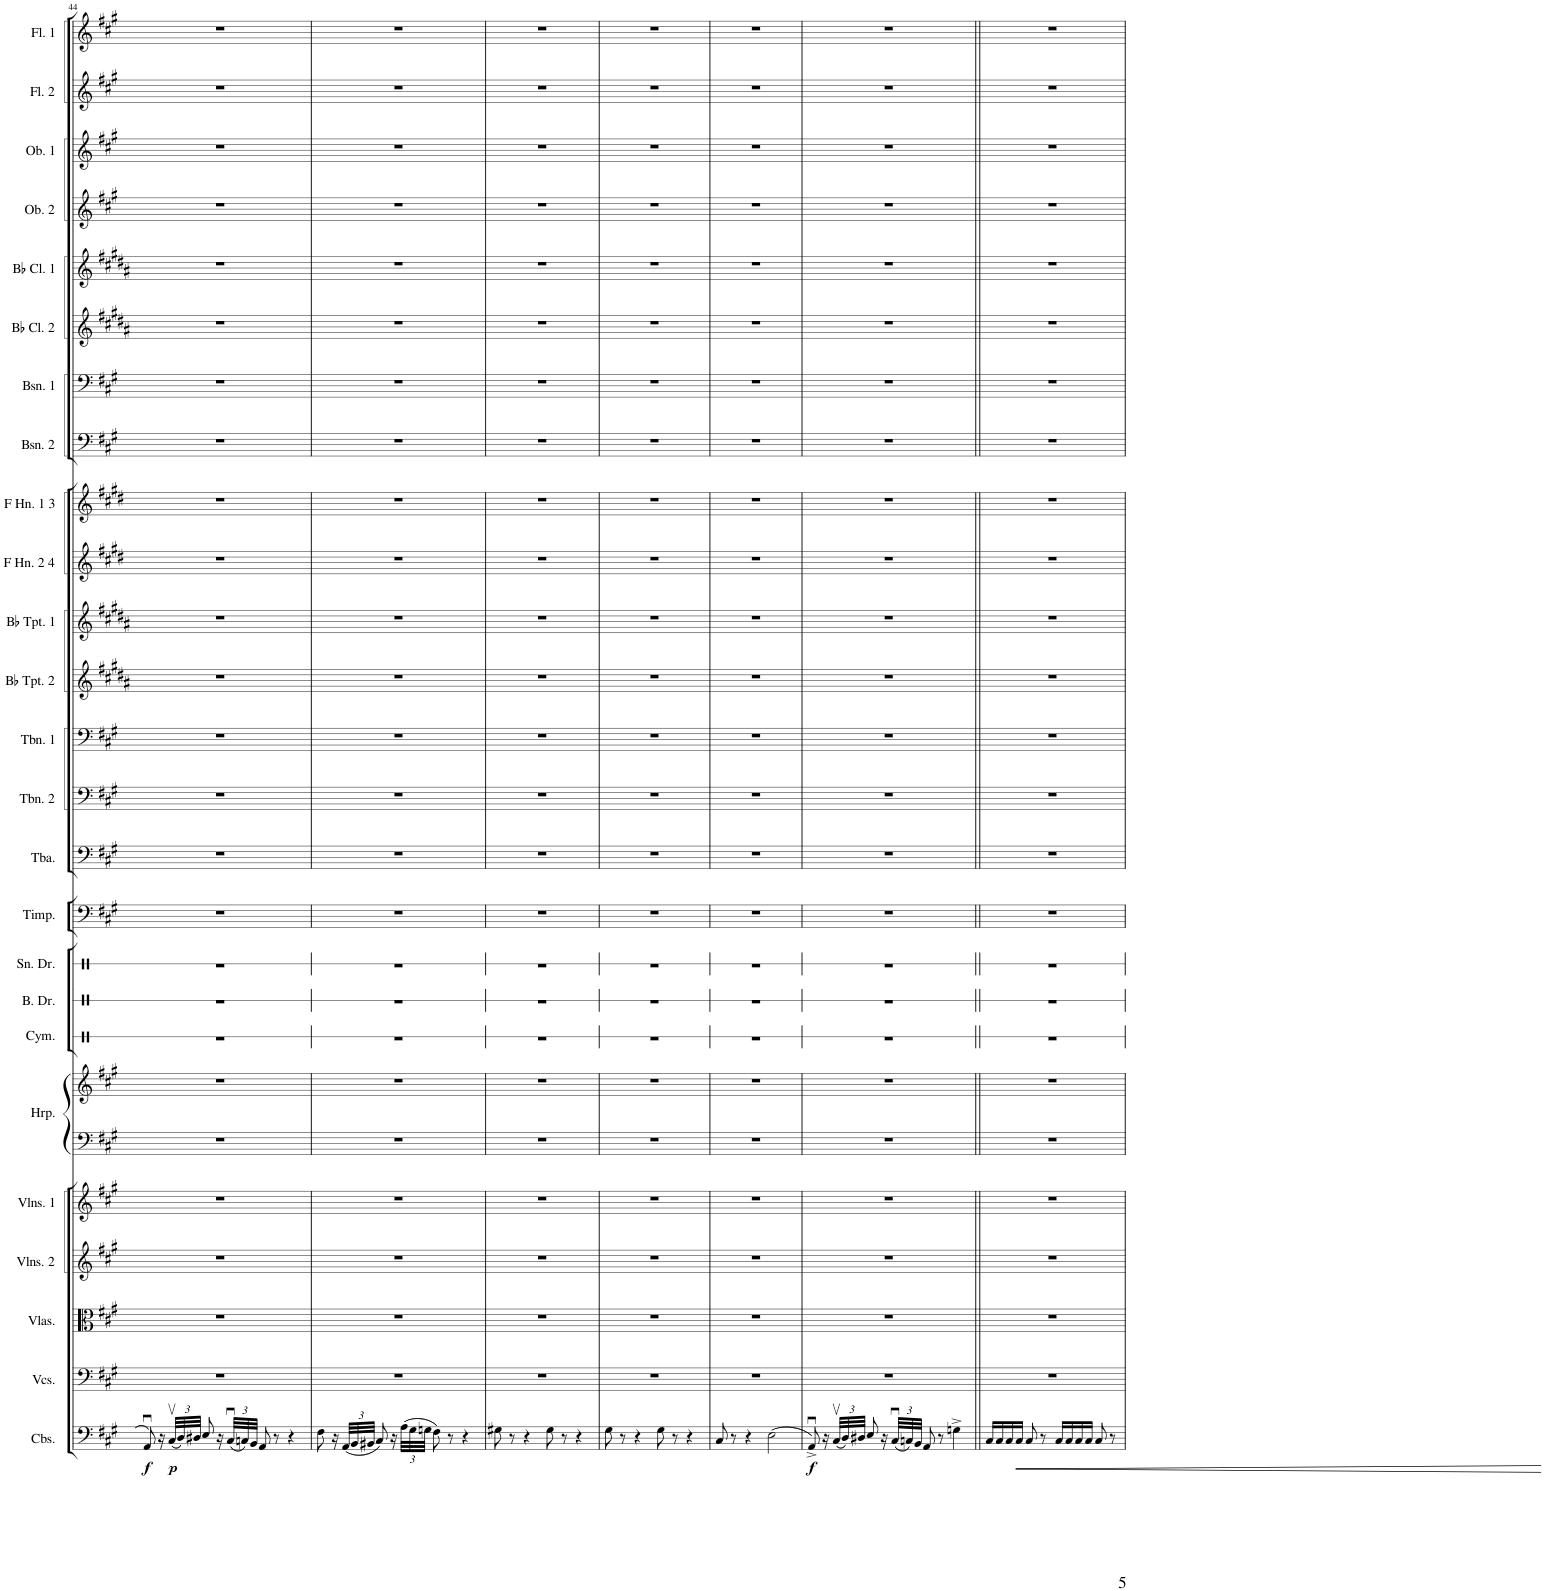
**kern	**dynam	**kern	**kern	**kern	**kern	**kern	**kern	**kern	**kern	**kern	**kern	**kern	**kern	**kern	**kern	**kern	**kern	**kern	**kern	**kern	**kern	**kern	**kern	**kern	**kern	**kern
*part25	*part25	*part24	*part23	*part22	*part21	*part20	*part20	*part19	*part18	*part17	*part16	*part15	*part14	*part13	*part12	*part11	*part10	*part9	*part8	*part7	*part6	*part5	*part4	*part3	*part2	*part1
*staff26	*staff26	*staff25	*staff24	*staff23	*staff22	*staff21	*staff20	*staff19	*staff18	*staff17	*staff16	*staff15	*staff14	*staff13	*staff12	*staff11	*staff10	*staff9	*staff8	*staff7	*staff6	*staff5	*staff4	*staff3	*staff2	*staff1
*I"Contrabasses	*	*I"Violoncellos	*I"Violas	*I"Violins 2	*I"Violins 1	*I"Harp	*	*I"Cymbal	*I"Bass Drum	*I"Snare Drum	*I"Timpani	*I"Tuba	*I"Trombone 2	*I"Trombone 1	*I"Bb Trumpet 2	*I"Bb Trumpet 1	*I"F Horn 2 &amp; 4	*I"F Horn 1 &amp; 3	*I"Bassoon 2	*I"Bassoon 1	*I"Bb Clarinet 2	*I"Bb Clarinet 1	*I"Oboe 2	*I"Oboe 1	*I"Flute 2	*I"Flute 1
*I'Cbs.	*	*I'Vcs.	*I'Vlas.	*I'Vlns. 2	*I'Vlns. 1	*I'Hrp.	*	*I'Cym.	*I'B. Dr.	*I'Sn. Dr.	*I'Timp.	*I'Tba.	*I'Tbn. 2	*I'Tbn. 1	*I'Bb Tpt. 2	*I'Bb Tpt. 1	*I'F Hn. 2 4	*I'F Hn. 1 3	*I'Bsn. 2	*I'Bsn. 1	*I'Bb Cl. 2	*I'Bb Cl. 1	*I'Ob. 2	*I'Ob. 1	*I'Fl. 2	*I'Fl. 1
!!LO:PB:g=z
*clefF4	*	*clefF4	*clefC3	*clefG2	*clefG2	*clefF4	*clefG2	*clefX	*clefX	*clefX	*clefF4	*clefF4	*clefF4	*clefF4	*clefG2	*clefG2	*clefG2	*clefG2	*clefF4	*clefF4	*clefG2	*clefG2	*clefG2	*clefG2	*clefG2	*clefG2
*Trd7c12	*	*	*	*	*	*	*	*	*	*	*	*	*	*	*Trd1c2	*Trd1c2	*Trd4c7	*Trd4c7	*	*	*Trd1c2	*Trd1c2	*	*	*	*
*k[f#c#g#]	*	*k[f#c#g#]	*k[f#c#g#]	*k[f#c#g#]	*k[f#c#g#]	*k[f#c#g#]	*k[f#c#g#]	*k[]	*k[]	*k[]	*k[f#c#g#]	*k[f#c#g#]	*k[f#c#g#]	*k[f#c#g#]	*k[f#c#g#d#a#]	*k[f#c#g#d#a#]	*k[f#c#g#d#]	*k[f#c#g#d#]	*k[f#c#g#]	*k[f#c#g#]	*k[f#c#g#d#a#]	*k[f#c#g#d#a#]	*k[f#c#g#]	*k[f#c#g#]	*k[f#c#g#]	*k[f#c#g#]
*M4/4	*	*M4/4	*M4/4	*M4/4	*M4/4	*M4/4	*M4/4	*M4/4	*M4/4	*M4/4	*M4/4	*M4/4	*M4/4	*M4/4	*M4/4	*M4/4	*M4/4	*M4/4	*M4/4	*M4/4	*M4/4	*M4/4	*M4/4	*M4/4	*M4/4	*M4/4
*met(c)	*	*met(c)	*met(c)	*met(c)	*met(c)	*met(c)	*met(c)	*met(c)	*met(c)	*met(c)	*met(c)	*met(c)	*met(c)	*met(c)	*met(c)	*met(c)	*met(c)	*met(c)	*met(c)	*met(c)	*met(c)	*met(c)	*met(c)	*met(c)	*met(c)	*met(c)
=44	=44	=44	=44	=44	=44	=44	=44	=44	=44	=44	=44	=44	=44	=44	=44	=44	=44	=44	=44	=44	=44	=44	=44	=44	=44	=44
!	!LO:DY:b	!	!	!	!	!	!	!	!	!	!	!	!	!	!	!	!	!	!	!	!	!	!	!	!	!
8AAu/	f	1r	1r	1r	1r	1r	1r	1r	1r	1r	1r	1r	1r	1r	1r	1r	1r	1r	1r	1r	1r	1r	1r	1r	1r	1r
16r	.	.	.	.	.	.	.	.	.	.	.	.	.	.	.	.	.	.	.	.	.	.	.	.	.	.
*Xbrackettup	*	*	*	*	*	*	*	*	*	*	*	*	*	*	*	*	*	*	*	*	*	*	*	*	*	*
!	!LO:DY:b	!	!	!	!	!	!	!	!	!	!	!	!	!	!	!	!	!	!	!	!	!	!	!	!	!
(48C#v/LLL	p	.	.	.	.	.	.	.	.	.	.	.	.	.	.	.	.	.	.	.	.	.	.	.	.	.
48D/)	.	.	.	.	.	.	.	.	.	.	.	.	.	.	.	.	.	.	.	.	.	.	.	.	.	.
48D#X/JJJ	.	.	.	.	.	.	.	.	.	.	.	.	.	.	.	.	.	.	.	.	.	.	.	.	.	.
8E/	.	.	.	.	.	.	.	.	.	.	.	.	.	.	.	.	.	.	.	.	.	.	.	.	.	.
16r	.	.	.	.	.	.	.	.	.	.	.	.	.	.	.	.	.	.	.	.	.	.	.	.	.	.
(48C#u/LLL	.	.	.	.	.	.	.	.	.	.	.	.	.	.	.	.	.	.	.	.	.	.	.	.	.	.
48Cn/)	.	.	.	.	.	.	.	.	.	.	.	.	.	.	.	.	.	.	.	.	.	.	.	.	.	.
48BB/JJJ	.	.	.	.	.	.	.	.	.	.	.	.	.	.	.	.	.	.	.	.	.	.	.	.	.	.
8AA/	.	.	.	.	.	.	.	.	.	.	.	.	.	.	.	.	.	.	.	.	.	.	.	.	.	.
8r	.	.	.	.	.	.	.	.	.	.	.	.	.	.	.	.	.	.	.	.	.	.	.	.	.	.
4r	.	.	.	.	.	.	.	.	.	.	.	.	.	.	.	.	.	.	.	.	.	.	.	.	.	.
=45	=45	=45	=45	=45	=45	=45	=45	=45	=45	=45	=45	=45	=45	=45	=45	=45	=45	=45	=45	=45	=45	=45	=45	=45	=45	=45
8F#\	.	1r	1r	1r	1r	1r	1r	1r	1r	1r	1r	1r	1r	1r	1r	1r	1r	1r	1r	1r	1r	1r	1r	1r	1r	1r
16r	.	.	.	.	.	.	.	.	.	.	.	.	.	.	.	.	.	.	.	.	.	.	.	.	.	.
(48AA/LLL	.	.	.	.	.	.	.	.	.	.	.	.	.	.	.	.	.	.	.	.	.	.	.	.	.	.
48BB/	.	.	.	.	.	.	.	.	.	.	.	.	.	.	.	.	.	.	.	.	.	.	.	.	.	.
48BB#X/JJJ	.	.	.	.	.	.	.	.	.	.	.	.	.	.	.	.	.	.	.	.	.	.	.	.	.	.
8C#/)	.	.	.	.	.	.	.	.	.	.	.	.	.	.	.	.	.	.	.	.	.	.	.	.	.	.
16r	.	.	.	.	.	.	.	.	.	.	.	.	.	.	.	.	.	.	.	.	.	.	.	.	.	.
(48A\LLL	.	.	.	.	.	.	.	.	.	.	.	.	.	.	.	.	.	.	.	.	.	.	.	.	.	.
48G#\	.	.	.	.	.	.	.	.	.	.	.	.	.	.	.	.	.	.	.	.	.	.	.	.	.	.
48Gn\JJJ	.	.	.	.	.	.	.	.	.	.	.	.	.	.	.	.	.	.	.	.	.	.	.	.	.	.
8F#\)	.	.	.	.	.	.	.	.	.	.	.	.	.	.	.	.	.	.	.	.	.	.	.	.	.	.
8r	.	.	.	.	.	.	.	.	.	.	.	.	.	.	.	.	.	.	.	.	.	.	.	.	.	.
4r	.	.	.	.	.	.	.	.	.	.	.	.	.	.	.	.	.	.	.	.	.	.	.	.	.	.
=46	=46	=46	=46	=46	=46	=46	=46	=46	=46	=46	=46	=46	=46	=46	=46	=46	=46	=46	=46	=46	=46	=46	=46	=46	=46	=46
8G#X\	.	1r	1r	1r	1r	1r	1r	1r	1r	1r	1r	1r	1r	1r	1r	1r	1r	1r	1r	1r	1r	1r	1r	1r	1r	1r
8r	.	.	.	.	.	.	.	.	.	.	.	.	.	.	.	.	.	.	.	.	.	.	.	.	.	.
4r	.	.	.	.	.	.	.	.	.	.	.	.	.	.	.	.	.	.	.	.	.	.	.	.	.	.
8G#\	.	.	.	.	.	.	.	.	.	.	.	.	.	.	.	.	.	.	.	.	.	.	.	.	.	.
8r	.	.	.	.	.	.	.	.	.	.	.	.	.	.	.	.	.	.	.	.	.	.	.	.	.	.
4r	.	.	.	.	.	.	.	.	.	.	.	.	.	.	.	.	.	.	.	.	.	.	.	.	.	.
=47	=47	=47	=47	=47	=47	=47	=47	=47	=47	=47	=47	=47	=47	=47	=47	=47	=47	=47	=47	=47	=47	=47	=47	=47	=47	=47
8G#\	.	1r	1r	1r	1r	1r	1r	1r	1r	1r	1r	1r	1r	1r	1r	1r	1r	1r	1r	1r	1r	1r	1r	1r	1r	1r
8r	.	.	.	.	.	.	.	.	.	.	.	.	.	.	.	.	.	.	.	.	.	.	.	.	.	.
4r	.	.	.	.	.	.	.	.	.	.	.	.	.	.	.	.	.	.	.	.	.	.	.	.	.	.
8G#\	.	.	.	.	.	.	.	.	.	.	.	.	.	.	.	.	.	.	.	.	.	.	.	.	.	.
8r	.	.	.	.	.	.	.	.	.	.	.	.	.	.	.	.	.	.	.	.	.	.	.	.	.	.
4r	.	.	.	.	.	.	.	.	.	.	.	.	.	.	.	.	.	.	.	.	.	.	.	.	.	.
=48	=48	=48	=48	=48	=48	=48	=48	=48	=48	=48	=48	=48	=48	=48	=48	=48	=48	=48	=48	=48	=48	=48	=48	=48	=48	=48
8C#/	.	1r	1r	1r	1r	1r	1r	1r	1r	1r	1r	1r	1r	1r	1r	1r	1r	1r	1r	1r	1r	1r	1r	1r	1r	1r
8r	.	.	.	.	.	.	.	.	.	.	.	.	.	.	.	.	.	.	.	.	.	.	.	.	.	.
4r	.	.	.	.	.	.	.	.	.	.	.	.	.	.	.	.	.	.	.	.	.	.	.	.	.	.
(2E\	.	.	.	.	.	.	.	.	.	.	.	.	.	.	.	.	.	.	.	.	.	.	.	.	.	.
=49	=49	=49	=49	=49	=49	=49	=49	=49	=49	=49	=49	=49	=49	=49	=49	=49	=49	=49	=49	=49	=49	=49	=49	=49	=49	=49
!	!LO:DY:b	!	!	!	!	!	!	!	!	!	!	!	!	!	!	!	!	!	!	!	!	!	!	!	!	!
8AAu^/)	f	1r	1r	1r	1r	1r	1r	1r	1r	1r	1r	1r	1r	1r	1r	1r	1r	1r	1r	1r	1r	1r	1r	1r	1r	1r
16r	.	.	.	.	.	.	.	.	.	.	.	.	.	.	.	.	.	.	.	.	.	.	.	.	.	.
(48C#v/LLL	.	.	.	.	.	.	.	.	.	.	.	.	.	.	.	.	.	.	.	.	.	.	.	.	.	.
48D/)	.	.	.	.	.	.	.	.	.	.	.	.	.	.	.	.	.	.	.	.	.	.	.	.	.	.
48D#X/JJJ	.	.	.	.	.	.	.	.	.	.	.	.	.	.	.	.	.	.	.	.	.	.	.	.	.	.
8E/	.	.	.	.	.	.	.	.	.	.	.	.	.	.	.	.	.	.	.	.	.	.	.	.	.	.
16r	.	.	.	.	.	.	.	.	.	.	.	.	.	.	.	.	.	.	.	.	.	.	.	.	.	.
(48C#u/LLL	.	.	.	.	.	.	.	.	.	.	.	.	.	.	.	.	.	.	.	.	.	.	.	.	.	.
48Cn/)	.	.	.	.	.	.	.	.	.	.	.	.	.	.	.	.	.	.	.	.	.	.	.	.	.	.
48BB/JJJ	.	.	.	.	.	.	.	.	.	.	.	.	.	.	.	.	.	.	.	.	.	.	.	.	.	.
8AA/	.	.	.	.	.	.	.	.	.	.	.	.	.	.	.	.	.	.	.	.	.	.	.	.	.	.
8r	.	.	.	.	.	.	.	.	.	.	.	.	.	.	.	.	.	.	.	.	.	.	.	.	.	.
4Gn^\	.	.	.	.	.	.	.	.	.	.	.	.	.	.	.	.	.	.	.	.	.	.	.	.	.	.
=50||	=50||	=50||	=50||	=50||	=50||	=50||	=50||	=50||	=50||	=50||	=50||	=50||	=50||	=50||	=50||	=50||	=50||	=50||	=50||	=50||	=50||	=50||	=50||	=50||	=50||	=50||
16C#/LL	.	1r	1r	1r	1r	1r	1r	1r	1r	1r	1r	1r	1r	1r	1r	1r	1r	1r	1r	1r	1r	1r	1r	1r	1r	1r
16C#/	.	.	.	.	.	.	.	.	.	.	.	.	.	.	.	.	.	.	.	.	.	.	.	.	.	.
16C#/	.	.	.	.	.	.	.	.	.	.	.	.	.	.	.	.	.	.	.	.	.	.	.	.	.	.
!	!LO:HP:b	!	!	!	!	!	!	!	!	!	!	!	!	!	!	!	!	!	!	!	!	!	!	!	!	!
16C#/JJ	<	.	.	.	.	.	.	.	.	.	.	.	.	.	.	.	.	.	.	.	.	.	.	.	.	.
8C#/	.	.	.	.	.	.	.	.	.	.	.	.	.	.	.	.	.	.	.	.	.	.	.	.	.	.
8r	.	.	.	.	.	.	.	.	.	.	.	.	.	.	.	.	.	.	.	.	.	.	.	.	.	.
16C#/LL	.	.	.	.	.	.	.	.	.	.	.	.	.	.	.	.	.	.	.	.	.	.	.	.	.	.
16C#/	.	.	.	.	.	.	.	.	.	.	.	.	.	.	.	.	.	.	.	.	.	.	.	.	.	.
16C#/	.	.	.	.	.	.	.	.	.	.	.	.	.	.	.	.	.	.	.	.	.	.	.	.	.	.
16C#/JJ	.	.	.	.	.	.	.	.	.	.	.	.	.	.	.	.	.	.	.	.	.	.	.	.	.	.
8C#/	.	.	.	.	.	.	.	.	.	.	.	.	.	.	.	.	.	.	.	.	.	.	.	.	.	.
8r	.	.	.	.	.	.	.	.	.	.	.	.	.	.	.	.	.	.	.	.	.	.	.	.	.	.
.	[	.	.	.	.	.	.	.	.	.	.	.	.	.	.	.	.	.	.	.	.	.	.	.	.	.
=	=	=	=	=	=	=	=	=	=	=	=	=	=	=	=	=	=	=	=	=	=	=	=	=	=	=
*-	*-	*-	*-	*-	*-	*-	*-	*-	*-	*-	*-	*-	*-	*-	*-	*-	*-	*-	*-	*-	*-	*-	*-	*-	*-	*-
